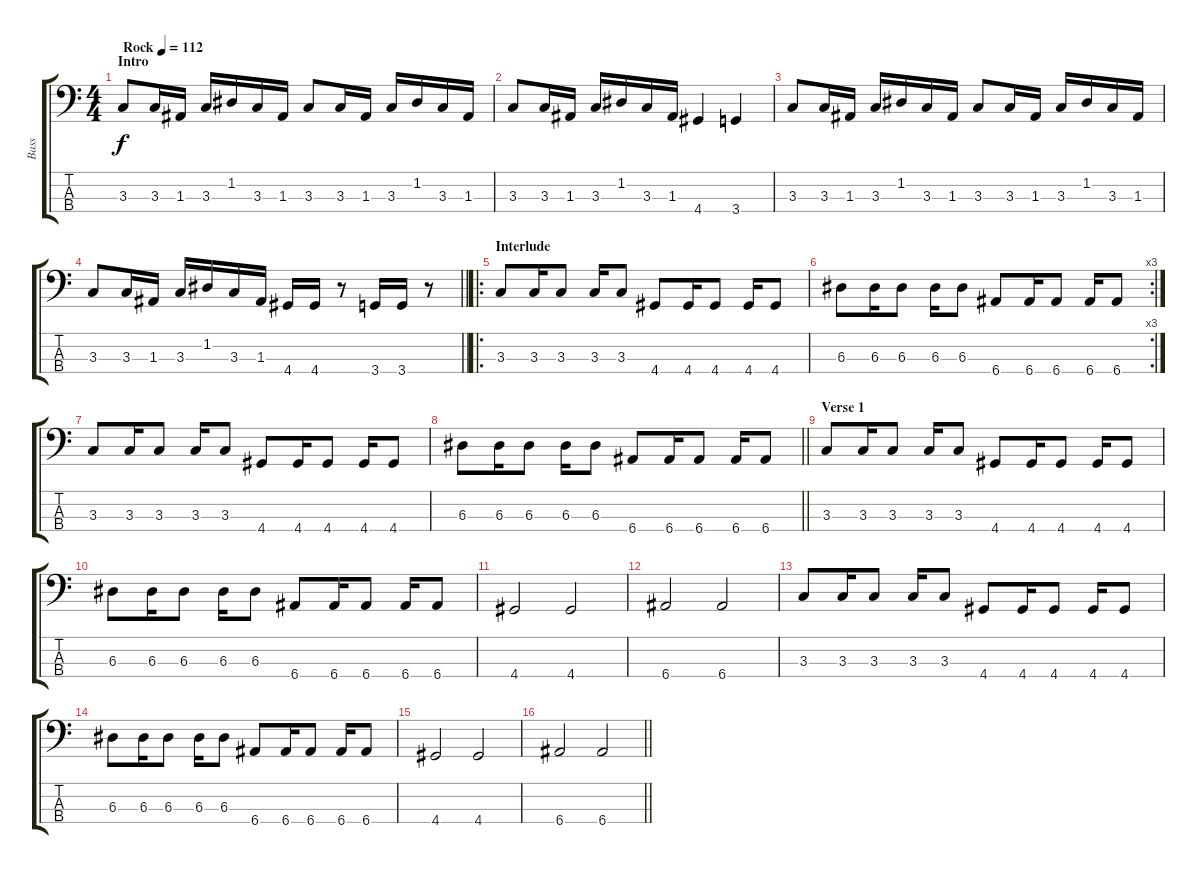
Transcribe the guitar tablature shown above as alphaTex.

\track ("Bass" "Bass") {instrument electricbassfinger}
\staff {score tabs}
\tuning (G2 D2 A1 E1) {hide}
\ts (4 4)
\section ("" "Intro")
\tempo (112 "Rock")
\clef f4
\ks c
3.3.8{dy f instrument electricbassfinger} 3.3.16 1.3.16 3.3.16 1.2.16 3.3.16 1.3.16 3.3.8 3.3.16 1.3.16 3.3.16 1.2.16 3.3.16 1.3.16 |
3.3.8 3.3.16 1.3.16 3.3.16 1.2.16 3.3.16 1.3.16 4.4.4 3.4.4 |
3.3.8 3.3.16 1.3.16 3.3.16 1.2.16 3.3.16 1.3.16 3.3.8 3.3.16 1.3.16 3.3.16 1.2.16 3.3.16 1.3.16 |
\barLineRight lightlight
3.3.8 3.3.16 1.3.16 3.3.16 1.2.16 3.3.16 1.3.16 4.4.16 4.4.16 r.8 3.4.16 3.4.16 r.8 |
\ro
\section ("" "Interlude")
3.3.8 3.3.16 3.3.8 3.3.16 3.3.8 4.4.8 4.4.16 4.4.8 4.4.16 4.4.8 |
\rc 3
6.3.8 6.3.16 6.3.8 6.3.16 6.3.8 6.4.8 6.4.16 6.4.8 6.4.16 6.4.8 |
3.3.8 3.3.16 3.3.8 3.3.16 3.3.8 4.4.8 4.4.16 4.4.8 4.4.16 4.4.8 |
\barLineRight lightlight
6.3.8 6.3.16 6.3.8 6.3.16 6.3.8 6.4.8 6.4.16 6.4.8 6.4.16 6.4.8 |
\section ("" "Verse 1")
3.3.8 3.3.16 3.3.8 3.3.16 3.3.8 4.4.8 4.4.16 4.4.8 4.4.16 4.4.8 |
6.3.8 6.3.16 6.3.8 6.3.16 6.3.8 6.4.8 6.4.16 6.4.8 6.4.16 6.4.8 |
4.4.2 4.4.2 |
6.4.2 6.4.2 |
3.3.8 3.3.16 3.3.8 3.3.16 3.3.8 4.4.8 4.4.16 4.4.8 4.4.16 4.4.8 |
6.3.8 6.3.16 6.3.8 6.3.16 6.3.8 6.4.8 6.4.16 6.4.8 6.4.16 6.4.8 |
4.4.2 4.4.2 |
\barLineRight lightlight
6.4.2 6.4.2
